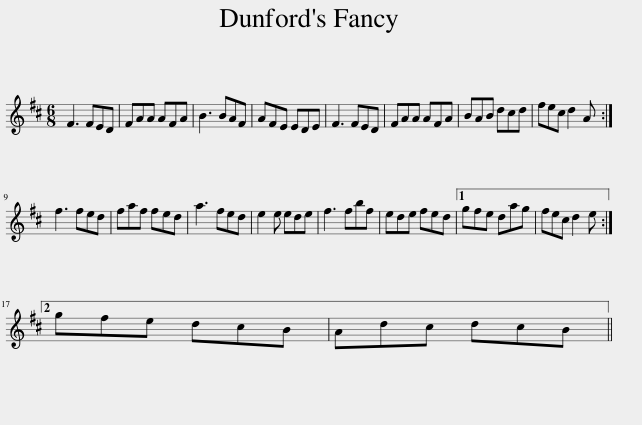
X:1
L:1/8
M:6/8
I:linebreak $
K:D
V:1 treble
V:1
 F3 FED | FAA AFA | B3 BAF | AFE EDE | F3 FED | %5
 FAA AFA | BAB dcd | fec d2 A :|$ f3 fed | faf fed | %10
 a3 fed | e2 e ede | f3 fbf | ede fed |1 gfe dag | %15
 fec d2 e :|2$ gfe dcB | Adc dcB || %18
